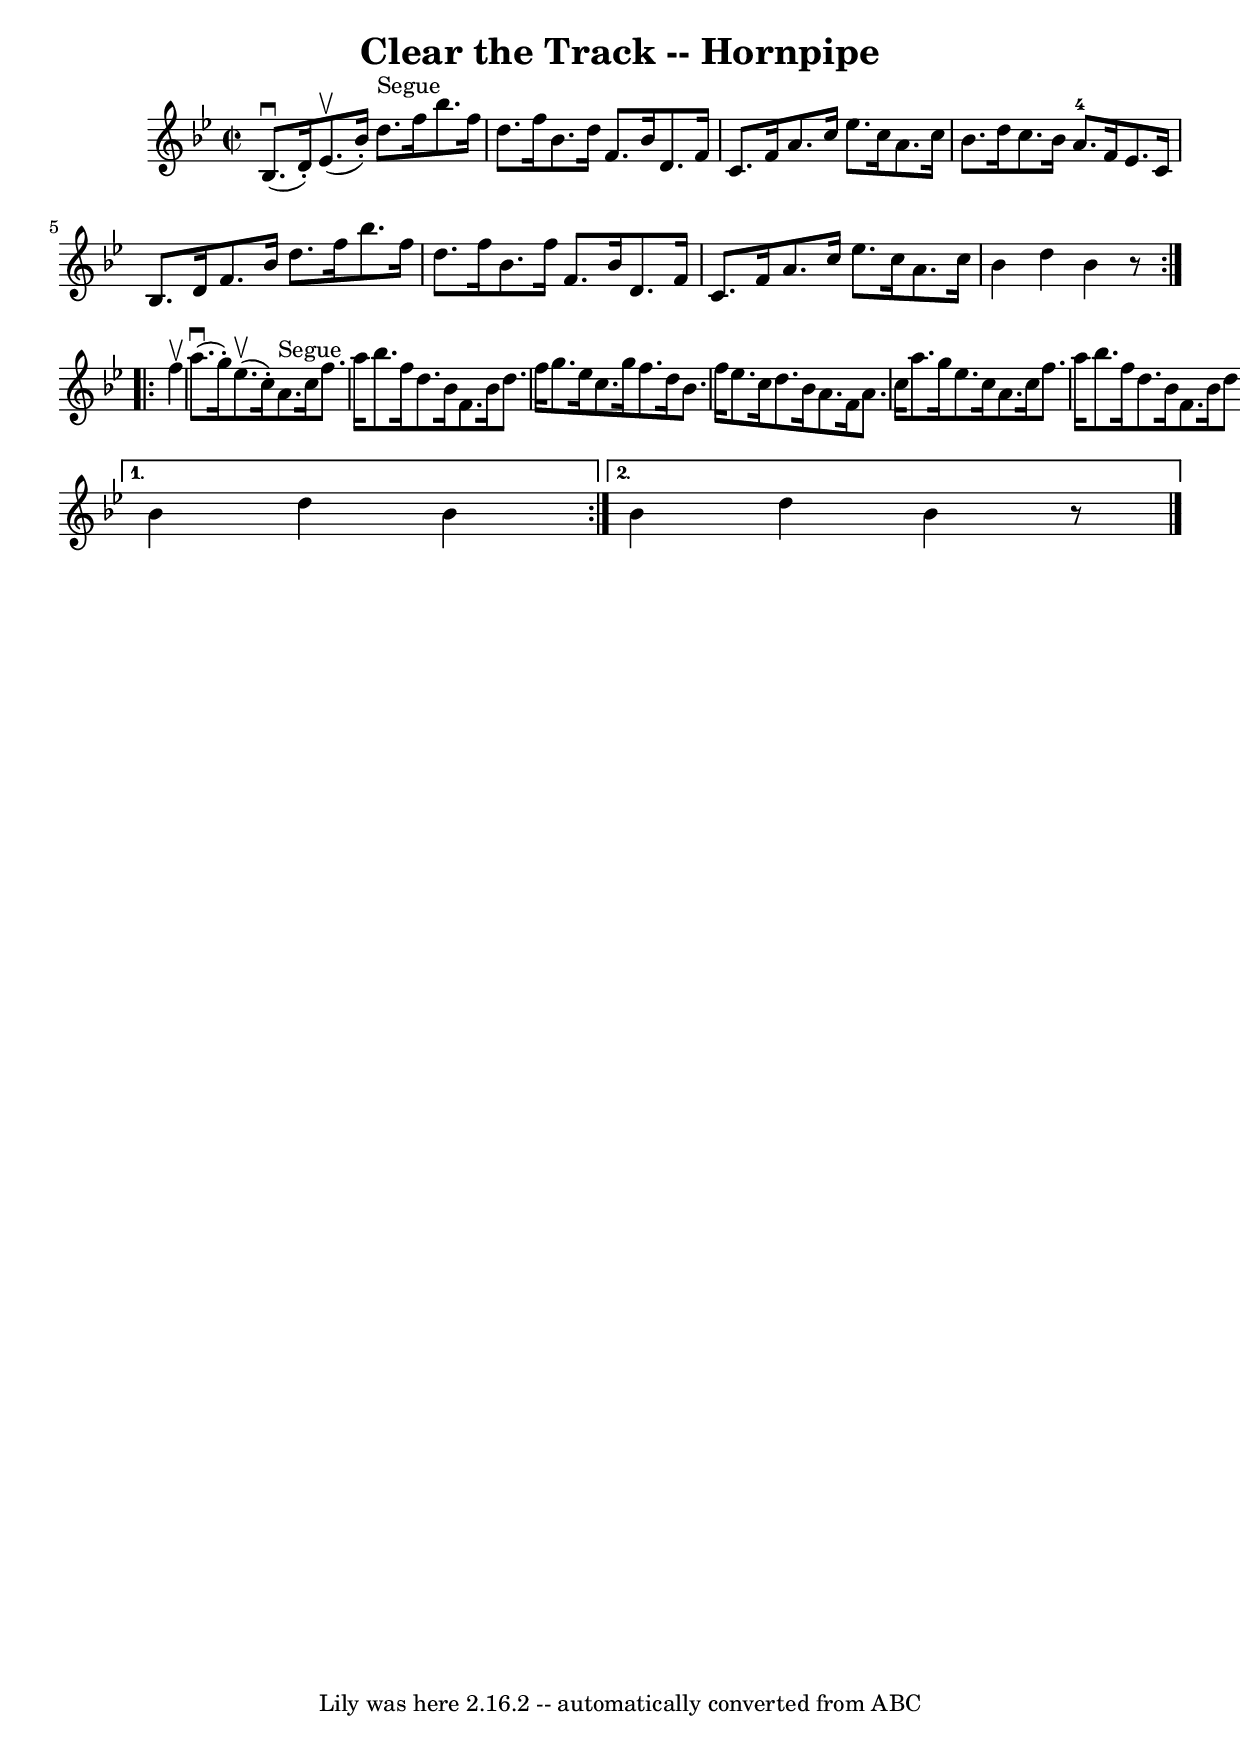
\version "2.7.40"
\include "Mammoth.ily"
\header {
	book = "Cole's 1000 Fiddle Tunes"
	crossRefNumber = "1"
	footnotes = ""
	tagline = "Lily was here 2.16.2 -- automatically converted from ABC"
	title = "Clear the Track -- Hornpipe"
}
voicedefault =  {
\set Score.defaultBarType = "empty"

\repeat volta 2 {
\override Staff.TimeSignature #'style = #'C
 \time 2/2 \key bes \major bes8. (^\downbow d'16 -.) ees'8. 
(^\upbow bes'16 -.) d''8.^"Segue" f''16 bes''8. f''16  
|
 d''8. f''16 bes'8. d''16 f'8. bes'16 d'8. f'16  
|
 c'8. f'16 a'8. c''16 ees''8. c''16 a'8. c''16 
 |
 bes'8. d''16 c''8. bes'16 a'8.-4 f'16 ees'8.  
 c'16  |
 bes8. d'16 f'8. bes'16 d''8. f''16    
bes''8. f''16  |
 d''8. f''16 bes'8. f''16 f'8.    
bes'16 d'8. f'16  |
 c'8. f'16 a'8. c''16 ees''8.   
 c''16 a'8. c''16  |
 bes'4 d''4 bes'4    r8 }     
\repeat volta 2 { f''4^\upbow |
 a''8. (^\downbow g''16 -.)    
 ees''8. (^\upbow c''16 -.) a'8.^"Segue" c''16 f''8. a''16  
|
 bes''8. f''16 d''8. bes'16 f'8. bes'16 d''8.    
f''16  |
 g''8. ees''16 c''8. g''16 f''8. d''16    
bes'8. f''16  |
 ees''8. c''16 d''8. bes'16 a'8. f'16 
 a'8. c''16  |
 a''8. g''16 ees''8. c''16 a'8.    
c''16 f''8. a''16  |
 bes''8. f''16 d''8. bes'16 f'8. 
 bes'16 d''8. f''16  |
 g''8. a''16 bes''8. g''16    
f''8. bes''16 a'8. c''16  } \alternative{{ bes'4 d''4 bes'4    
} { bes'4 d''4 bes'4    r8 \bar "|."   }}
}

\score{
    <<

	\context Staff="default"
	{
	    \voicedefault 
	}

    >>
	\layout {
	}
	\midi {}
}
